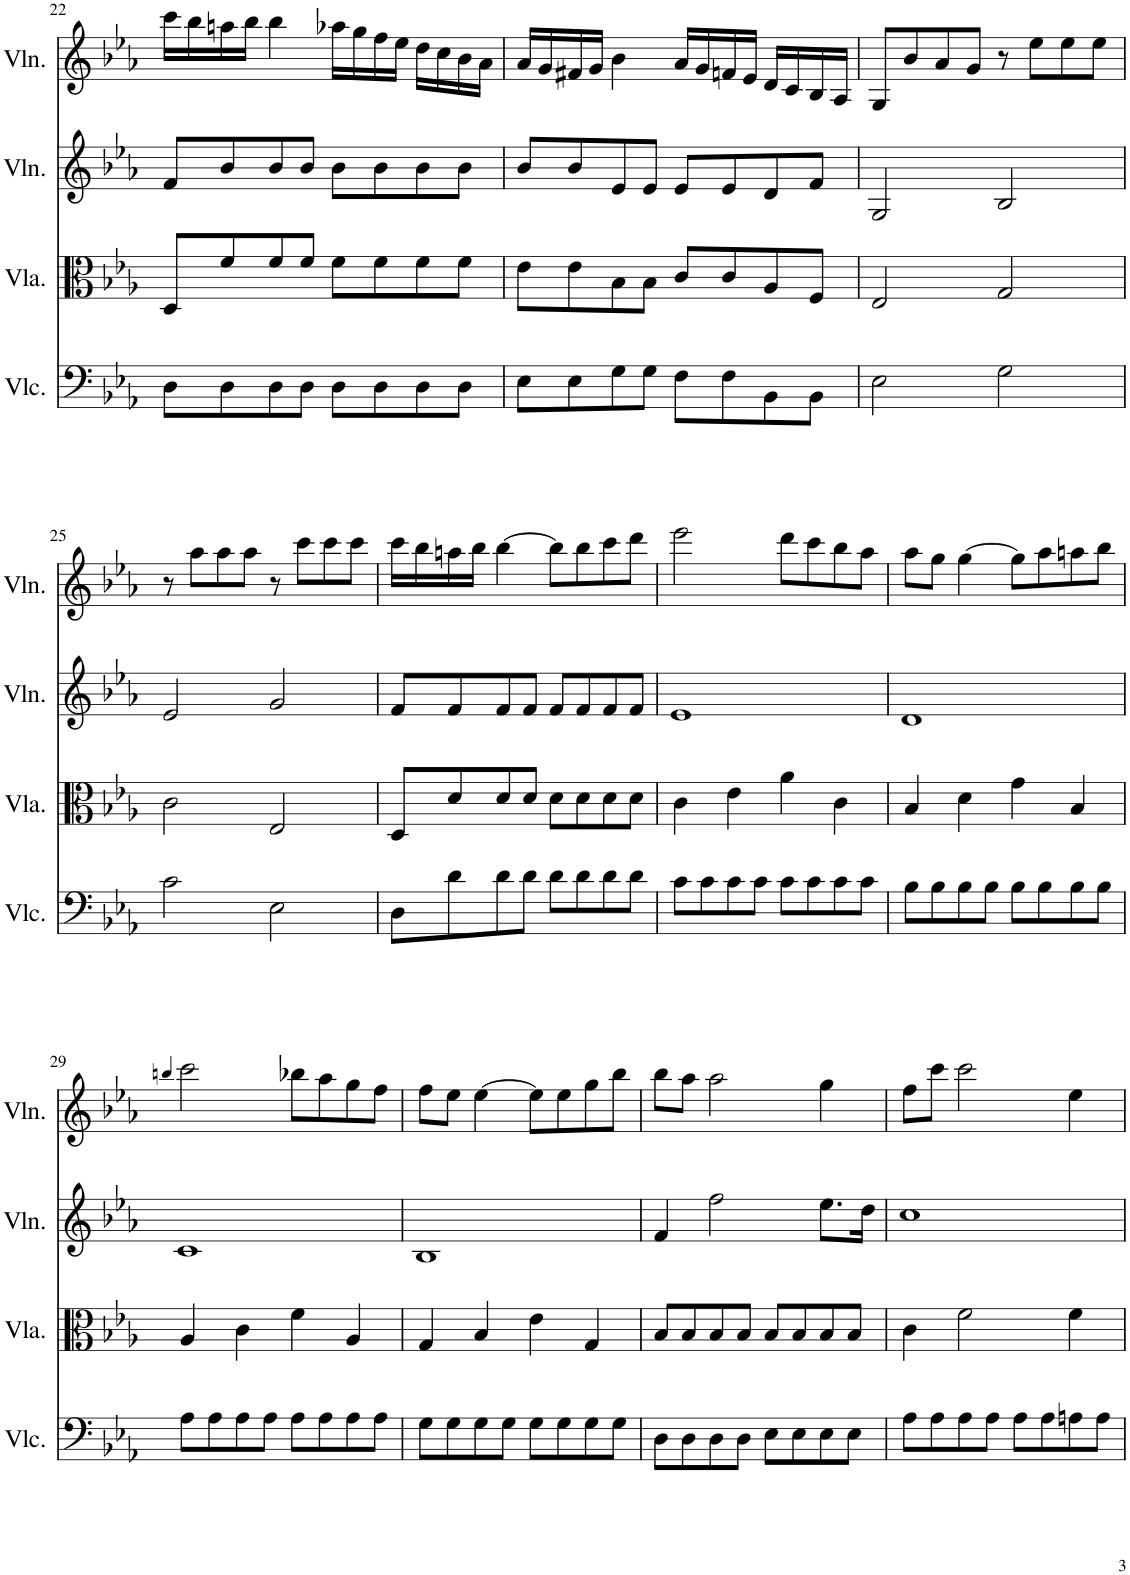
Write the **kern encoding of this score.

**kern	**kern	**kern	**kern
*part4	*part3	*part2	*part1
*staff4	*staff3	*staff2	*staff1
*I"Violoncello	*I"Viola	*I"Violin	*I"Violin
*I'Vlc.	*I'Vla.	*I'Vln.	*I'Vln.
!!LO:PB:g=z
*clefF4	*clefC3	*clefG2	*clefG2
*k[b-e-a-]	*k[b-e-a-]	*k[b-e-a-]	*k[b-e-a-]
*M4/4	*M4/4	*M4/4	*M4/4
*met(c)	*met(c)	*met(c)	*met(c)
=22	=22	=22	=22
8D\L	8D/L	8f/L	16ccc\LL
.	.	.	16bb-\
8D\	8f/	8b-/	16aan\
.	.	.	16bb-\JJ
8D\	8f/	8b-/	4bb-\
8D\J	8f/J	8b-/J	.
8D\L	8f\L	8b-\L	16aa-X\LL
.	.	.	16gg\
8D\	8f\	8b-\	16ff\
.	.	.	16ee-\JJ
8D\	8f\	8b-\	16dd\LL
.	.	.	16cc\
8D\J	8f\J	8b-\J	16b-\
.	.	.	16a-\JJ
=23	=23	=23	=23
8E-\L	8e-\L	8b-/L	16a-/LL
.	.	.	16g/
8E-\	8e-\	8b-/	16f#X/
.	.	.	16g/JJ
8G\	8B-\	8e-/	4b-\
8G\J	8B-\J	8e-/J	.
8F\L	8c/L	8e-/L	16a-/LL
.	.	.	16g/
8F\	8c/	8e-/	16fn/
.	.	.	16e-/JJ
8BB-\	8A-/	8d/	16d/LL
.	.	.	16c/
8BB-\J	8F/J	8f/J	16B-/
.	.	.	16A-/JJ
=24	=24	=24	=24
2E-\	2E-/	2G/	8G/L
.	.	.	8b-/
.	.	.	8a-/
.	.	.	8g/J
2G\	2G/	2B-/	8r
.	.	.	8ee-\L
.	.	.	8ee-\
.	.	.	8ee-\J
!!LO:LB:g=z
=25	=25	=25	=25
2c\	2c\	2e-/	8r
.	.	.	8aa-\L
.	.	.	8aa-\
.	.	.	8aa-\J
2E-\	2E-/	2g/	8r
.	.	.	8ccc\L
.	.	.	8ccc\
.	.	.	8ccc\J
=26	=26	=26	=26
8D\L	8D/L	8f/L	16ccc\LL
.	.	.	16bb-\
8d\	8d/	8f/	16aan\
.	.	.	16bb-\JJ
8d\	8d/	8f/	[4bb-\
8d\J	8d/J	8f/J	.
8d\L	8d\L	8f/L	8bb-\L]
8d\	8d\	8f/	8bb-\
8d\	8d\	8f/	8ccc\
8d\J	8d\J	8f/J	8ddd\J
=27	=27	=27	=27
8c\L	4c\	1e-	2eee-\
8c\	.	.	.
8c\	4e-\	.	.
8c\J	.	.	.
8c\L	4a-\	.	8ddd\L
8c\	.	.	8ccc\
8c\	4c\	.	8bb-\
8c\J	.	.	8aa-\J
=28	=28	=28	=28
8B-\L	4B-/	1d	8aa-\L
8B-\	.	.	8gg\J
8B-\	4d\	.	[4gg\
8B-\J	.	.	.
8B-\L	4g\	.	8gg\L]
8B-\	.	.	8aa-\
8B-\	4B-/	.	8aan\
8B-\J	.	.	8bb-\J
!!LO:LB:g=z
=29	=29	=29	=29
.	.	.	4qbbn/
8A-\L	4A-/	1c	2ccc\
8A-\	.	.	.
8A-\	4c\	.	.
8A-\J	.	.	.
8A-\L	4f\	.	8bb-X\L
8A-\	.	.	8aa-\
8A-\	4A-/	.	8gg\
8A-\J	.	.	8ff\J
=30	=30	=30	=30
8G\L	4G/	1B-	8ff\L
8G\	.	.	8ee-\J
8G\	4B-/	.	[4ee-\
8G\J	.	.	.
8G\L	4e-\	.	8ee-\L]
8G\	.	.	8ee-\
8G\	4G/	.	8gg\
8G\J	.	.	8bb-\J
=31	=31	=31	=31
8D\L	8B-/L	4f/	8bb-\L
8D\	8B-/	.	8aa-\J
8D\	8B-/	2ff\	2aa-\
8D\J	8B-/J	.	.
8E-\L	8B-/L	.	.
8E-\	8B-/	.	.
8E-\	8B-/	8.ee-\L	4gg\
8E-\J	8B-/J	.	.
.	.	16dd\Jk	.
=32	=32	=32	=32
8A-\L	4c\	1cc	8ff\L
8A-\	.	.	8ccc\J
8A-\	2f\	.	2ccc\
8A-\J	.	.	.
8A-\L	.	.	.
8A-\	.	.	.
8An\	4f\	.	4ee-\
8A\J	.	.	.
=	=	=	=
*-	*-	*-	*-
